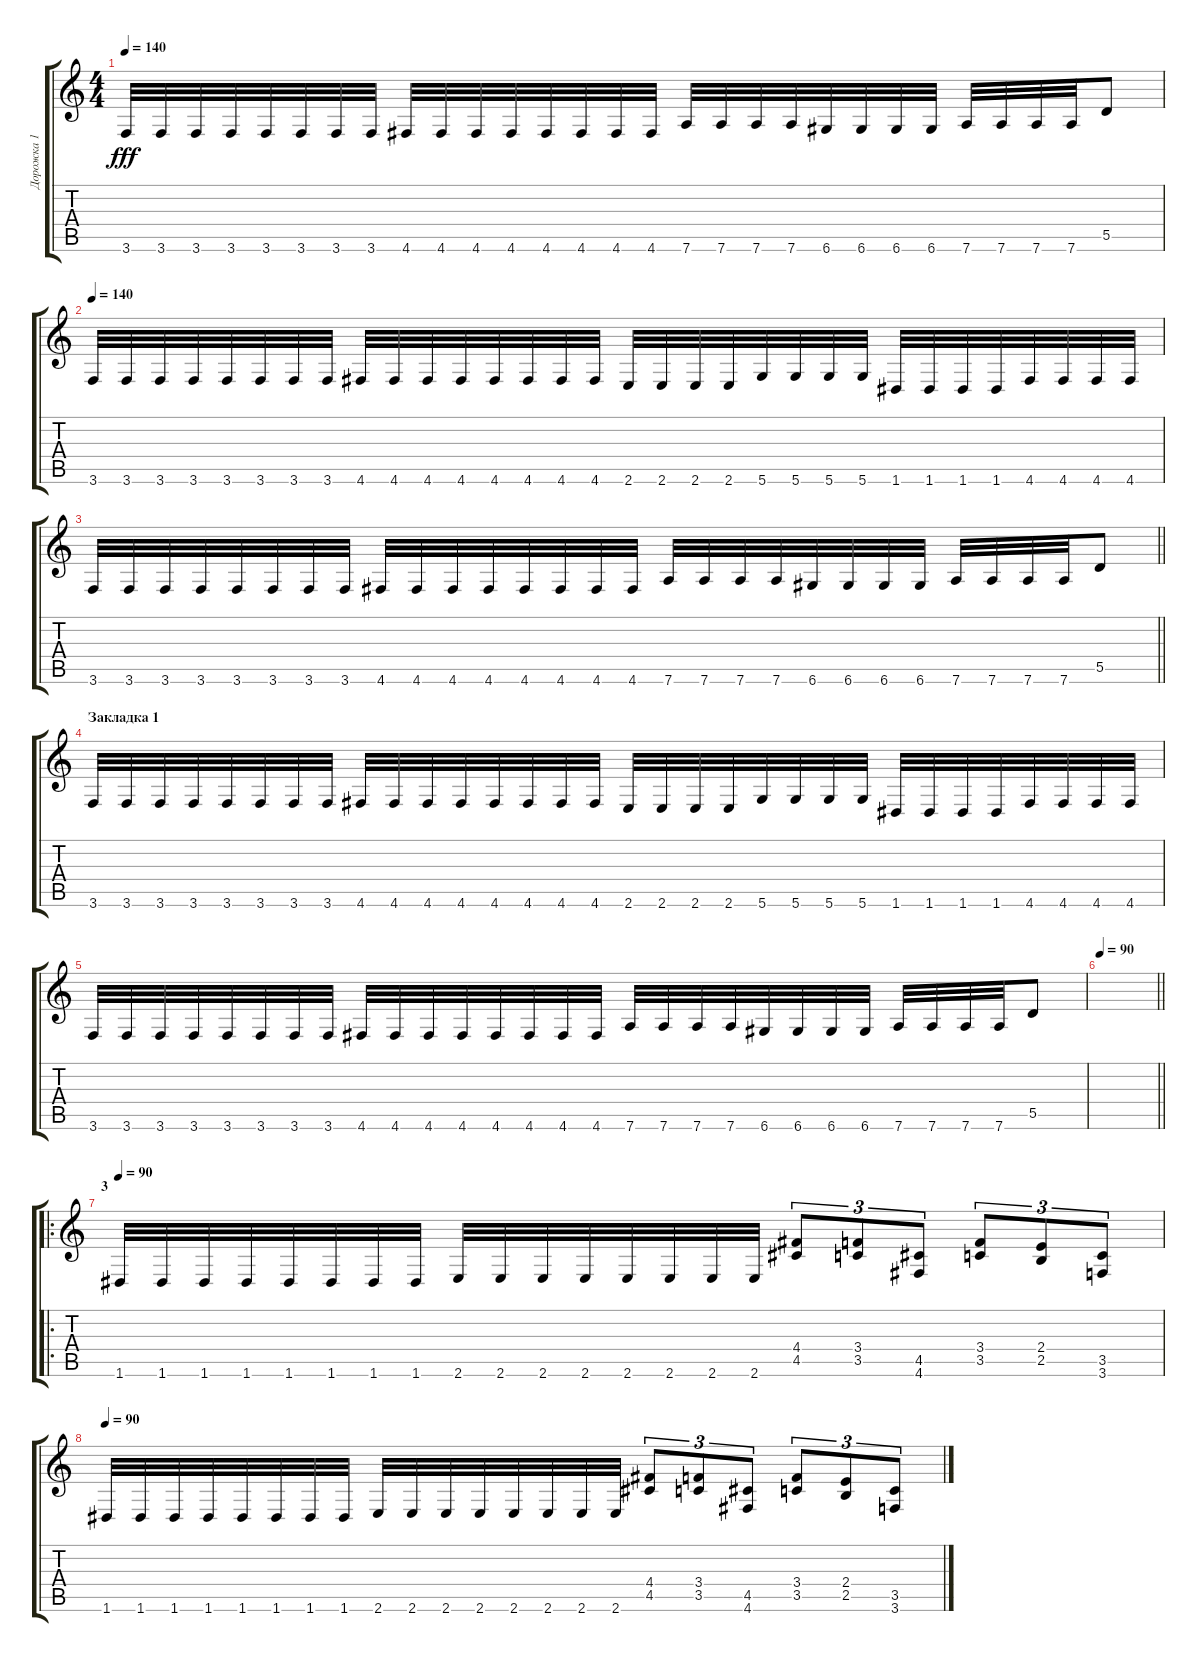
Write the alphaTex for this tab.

\track ("Дорожка 1" "Дорожка 1") {instrument distortionguitar}
\staff {score tabs}
\tuning (E4 B3 G3 D3 A2 D2) {hide}
\ts (4 4)
\tempo 140
\clef g2
\ks c
3.6.32{dy fff} 3.6.32 3.6.32 3.6.32 3.6.32 3.6.32 3.6.32 3.6.32 4.6.32 4.6.32 4.6.32 4.6.32 4.6.32 4.6.32 4.6.32 4.6.32 7.6.32 7.6.32 7.6.32 7.6.32 6.6.32 6.6.32 6.6.32 6.6.32 7.6.32 7.6.32 7.6.32 7.6.32 5.5.8 |
\tempo 140
3.6.32 3.6.32 3.6.32 3.6.32 3.6.32 3.6.32 3.6.32 3.6.32 4.6.32 4.6.32 4.6.32 4.6.32 4.6.32 4.6.32 4.6.32 4.6.32 2.6.32 2.6.32 2.6.32 2.6.32 5.6.32 5.6.32 5.6.32 5.6.32 1.6.32 1.6.32 1.6.32 1.6.32 4.6.32 4.6.32 4.6.32 4.6.32 |
\barLineRight lightlight
3.6.32 3.6.32 3.6.32 3.6.32 3.6.32 3.6.32 3.6.32 3.6.32 4.6.32 4.6.32 4.6.32 4.6.32 4.6.32 4.6.32 4.6.32 4.6.32 7.6.32 7.6.32 7.6.32 7.6.32 6.6.32 6.6.32 6.6.32 6.6.32 7.6.32 7.6.32 7.6.32 7.6.32 5.5.8 |
\section ("" "Закладка 1")
3.6.32 3.6.32 3.6.32 3.6.32 3.6.32 3.6.32 3.6.32 3.6.32 4.6.32 4.6.32 4.6.32 4.6.32 4.6.32 4.6.32 4.6.32 4.6.32 2.6.32 2.6.32 2.6.32 2.6.32 5.6.32 5.6.32 5.6.32 5.6.32 1.6.32 1.6.32 1.6.32 1.6.32 4.6.32 4.6.32 4.6.32 4.6.32 |
3.6.32 3.6.32 3.6.32 3.6.32 3.6.32 3.6.32 3.6.32 3.6.32 4.6.32 4.6.32 4.6.32 4.6.32 4.6.32 4.6.32 4.6.32 4.6.32 7.6.32 7.6.32 7.6.32 7.6.32 6.6.32 6.6.32 6.6.32 6.6.32 7.6.32 7.6.32 7.6.32 7.6.32 5.5.8 |
\tempo 90
\barLineRight lightlight
|
\ro
\section ("" "3")
\tempo 90
1.6.32 1.6.32 1.6.32 1.6.32 1.6.32 1.6.32 1.6.32 1.6.32 2.6.32 2.6.32 2.6.32 2.6.32 2.6.32 2.6.32 2.6.32 2.6.32 (4.4 4.5).8{tu (3 2)} (3.4 3.5).8{tu (3 2)} (4.5 4.6).8{tu (3 2)} (3.4 3.5).8{tu (3 2)} (2.4 2.5).8{tu (3 2)} (3.5 3.6).8{tu (3 2)} |
\tempo 90
1.6.32 1.6.32 1.6.32 1.6.32 1.6.32 1.6.32 1.6.32 1.6.32 2.6.32 2.6.32 2.6.32 2.6.32 2.6.32 2.6.32 2.6.32 2.6.32 (4.4 4.5).8{tu (3 2)} (3.4 3.5).8{tu (3 2)} (4.5 4.6).8{tu (3 2)} (3.4 3.5).8{tu (3 2)} (2.4 2.5).8{tu (3 2)} (3.5 3.6).8{tu (3 2)}
